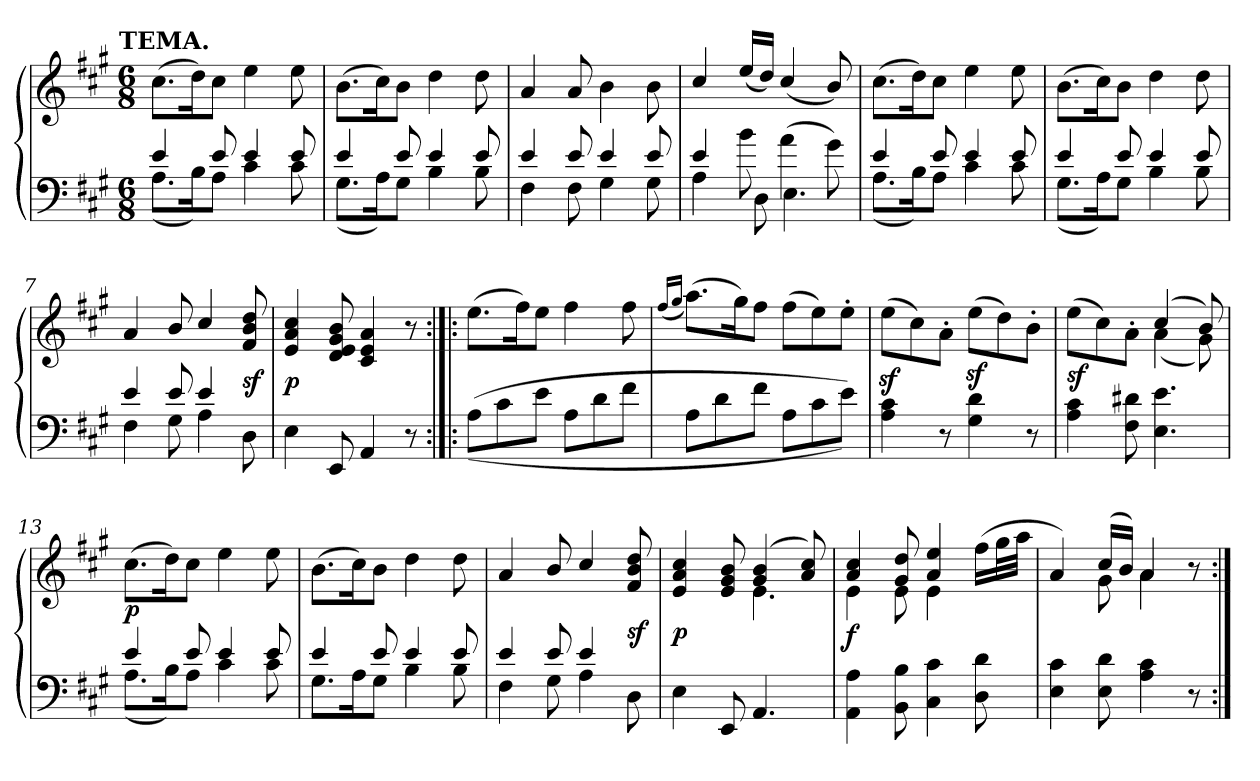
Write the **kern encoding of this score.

**kern	**kern	**dynam
*part1	*part1	*part1
*staff2	*staff1	*staff1/2
*clefF4	*clefG2	*
*k[f#c#g#]	*k[f#c#g#]	*
!!LO:TX:omd:t=TEMA.
*M6/8	*M6/8	*
=1	=1	=1
*^	*	*
4e/	(8.A\L	(>8.cc#\L	Andante grazioso.
.	16B\k)	16dd\k)	.
8e/	8A\J	8cc#\J	.
4e/	4c#\	4ee\	.
8e/	8c#\	8ee\	.
=2	=2	=2	=2
4e/	(<8.G#\L	(>8.b\L	.
.	16A\k)	16cc#\k)	.
8e/	8G#\J	8b\J	.
4e/	4B\	4dd\	.
8e/	8B\	8dd\	.
=3	=3	=3	=3
4e/	4F#\	4a/	.
8e/	8F#\	8a/	.
4e/	4G#\	4b\	.
8e/	8G#\	8b\	.
=4	=4	=4	=4
4e/	4A\	4cc#/	.
8b\	8D\	(16ee/LL	.
.	.	16dd/JJ)	.
(<4a\	4.E\	(>4cc#/	.
8g#\)	.	8b/)	.
=5	=5	=5	=5
4e/	(8.A\L	(>8.cc#\L	.
.	16B\k)	16dd\k)	.
8e/	8A\J	8cc#\J	.
4e/	4c#\	4ee\	.
8e/	8c#\	8ee\	.
=6	=6	=6	=6
4e/	(8.G#\L	(>8.b\L	.
.	16A\k)	16cc#\k)	.
8e/	8G#\J	8b\J	.
4e/	4B\	4dd\	.
8e/	8B\	8dd\	.
!!LO:LB:g=z
=7	=7	=7	=7
4e/	4F#\	4a/	.
8e/	8G#\	8b/	.
4e/	4A\	4cc#/	.
8ryy	8D\	8dd/ 8b/ 8f#/	sf
*v	*v	*	*
=8	=8	=8
4E\	4cc#/ 4a/ 4e/	p
8EE/	8b/ 8g#/ 8e/ 8d/	.
4AA/	4a/ 4e/ 4c#/	.
8r	8r	.
=9:|!|:	=9:|!|:	=9:|!|:
((8A\L	(8.ee\L	.
8c#\	.	.
.	16ff#\k)	.
8e\J	8ee\J	.
8A\L	4ff#\	.
8d\	.	.
8f#\J	8ff#\	.
=10	=10	=10
.	(<16qqff#/LL	.
.	16qqgg#/JJ	.
8A\L	(>8.aa\L)	.
8d\	.	.
.	16gg#\k)	.
8f#\J	8ff#\J	.
8A\L	(>8ff#\L	.
8c#\	8ee\)	.
8e\J))	8ee'\J	.
=11	=11	=11
4c#\ 4A\	(>8eez<\L	.
.	8cc#\)	.
8r	8a'\J	.
4d\ 4G#\	(>8eez<\L	.
.	8dd\)	.
8r	8b'\J	.
=12	=12	=12
*	*^	*
!	!	!	!LO:DY:b
4c#\ 4A\	(>8ee\L	4.ryy	sf
.	8cc#\)	.	.
8d#X\ 8F#\	8a'\J	.	.
4.e\ 4.E\	(>4cc#/	(<4a\	.
.	8b/)	8g#\)	.
*	*v	*v	*
!!LO:LB:g=z
=13	=13	=13
*^	*	*
4e/	(<8.A\L	(>8.cc#\L	p
.	16B\k)	16dd\k)	.
8e/	8A\J	8cc#\J	.
4c#\	4e/	4ee\	.
8c#\	8e/	8ee\	.
=14	=14	=14	=14
4e/	8.G#\L	(>8.b\L	.
.	16A\k	16cc#\k)	.
8e/	8G#\J	8b\J	.
4e/	4B\	4dd\	.
8e/	8B\	8dd\	.
=15	=15	=15	=15
4e/	4F#\	4a/	.
8e/	8G#\	8b/	.
4e/	4A\	4cc#/	.
8ryy	8D\	8dd/ 8b/ 8f#/	sf
*v	*v	*	*
=16	=16	=16
*	*^	*
4E\	4cc#/ 4a/ 4e/	4.ryy	p
8EE/	8b/ 8g#/ 8e/	.	.
4.AA/	(>4b/ 4g#/	4.e\	.
.	8cc#/ 8a/)	.	.
=17	=17	=17	=17
4A\ 4AA\	4cc#/ 4a/	4e\	f
8B\ 8BB\	8dd/ 8g#/	8e\	.
4c#\ 4C#\	4ee/ 4a/	4e\	.
8d\ 8D\	(>16ff#\LL	8ryy	.
.	32gg#\L	.	.
.	32aa\JJJ	.	.
=18	=18	=18	=18
4c#\ 4E\	4a/)	4ryy	.
8d\ 8E\	(16cc#/LL	8g#\	.
.	16b/JJ)	.	.
4c#\ 4A\	4a/	4a\	.
8r	8ryy	8r	.
*	*v	*v	*
=:|!	=:|!	=:|!
*-	*-	*-
